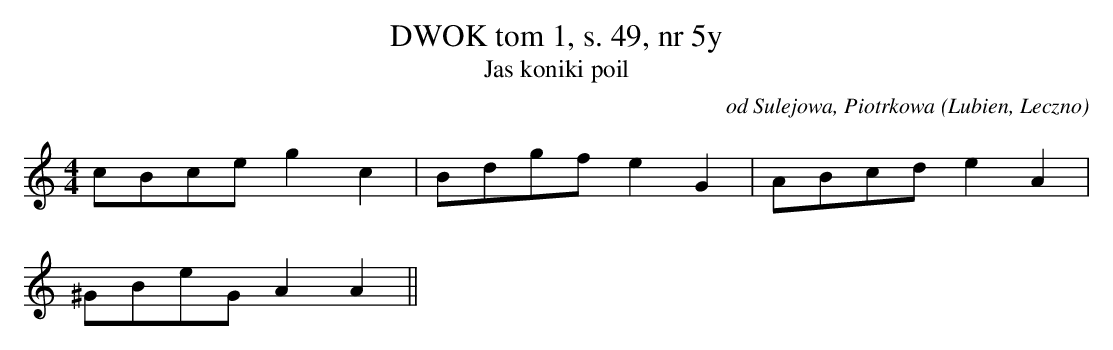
X:1
T: DWOK tom 1, s. 49, nr 5y
T: Jas koniki poil
O: od Sulejowa, Piotrkowa (Lubien, Leczno)
M: 4/4
L: 1/8
K: C
cBceg2c2 | Bdgfe2G2 | ABcde2A2 |
^GBeGA2A2||
